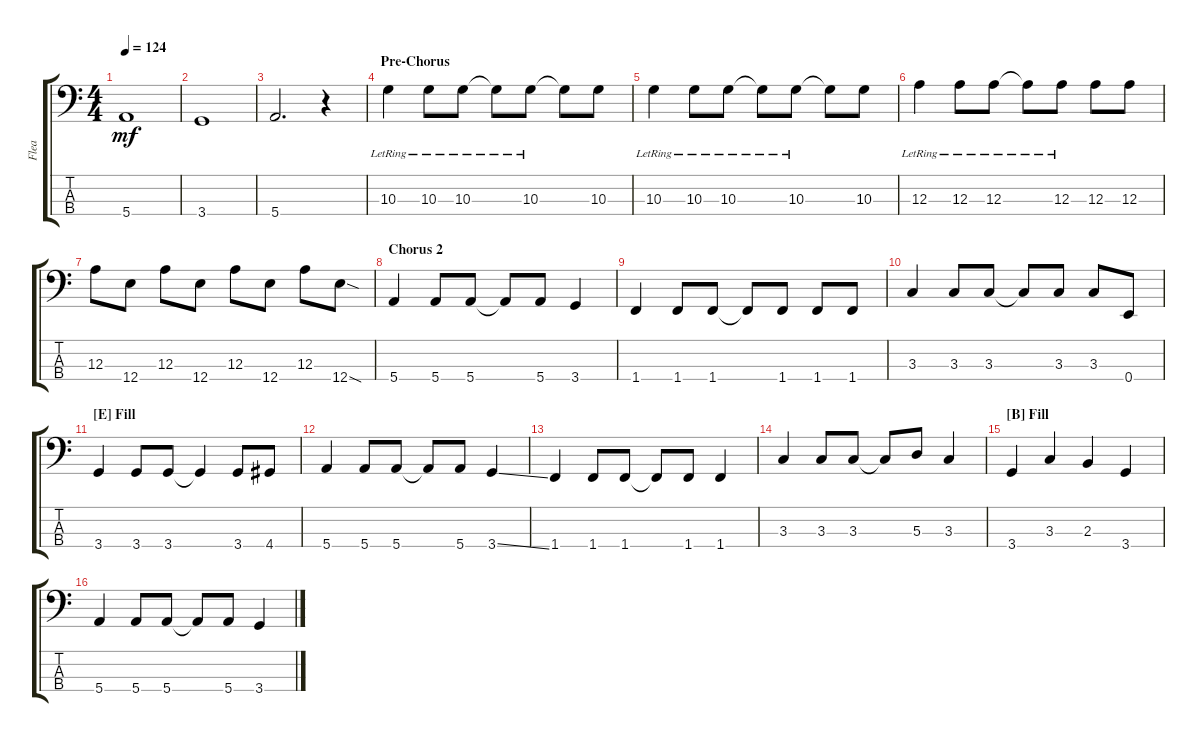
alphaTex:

\track ("Flea " "Flea ") {instrument electricbassfinger}
\staff {score tabs}
\tuning (G2 D2 A1 E1) {hide}
\ts (4 4)
\tempo 124
\clef f4
\ks c
5.4.1{dy mf} |
3.4.1 |
5.4.2{d} r.4 |
\section ("" "Pre-Chorus")
10.3{lr}.4 10.3{lr}.8 10.3{lr}.8 10.3{lr t}.8 10.3{lr}.8 10.3{t}.8 10.3.8 |
10.3{lr}.4 10.3{lr}.8 10.3{lr}.8 10.3{lr t}.8 10.3{lr}.8 10.3{t}.8 10.3.8 |
12.3{lr}.4 12.3{lr}.8 12.3{lr}.8 12.3{lr t}.8 12.3{lr}.8 12.3.8 12.3.8 |
12.3.8 12.4.8 12.3.8 12.4.8 12.3.8 12.4.8 12.3.8 12.4{sod}.8 |
\section ("" "Chorus 2")
5.4.4 5.4.8 5.4.8 5.4{t}.8 5.4.8 3.4.4 |
1.4.4 1.4.8 1.4.8 1.4{t}.8 1.4.8 1.4.8 1.4.8 |
3.3.4 3.3.8 3.3.8 3.3{t}.8 3.3.8 3.3.8 0.4.8 |
\section ("" "[E] Fill")
3.4.4 3.4.8 3.4.8 3.4{t}.4 3.4.8 4.4.8 |
5.4.4 5.4.8 5.4.8 5.4{t}.8 5.4.8 3.4{ss}.4 |
1.4.4 1.4.8 1.4.8 1.4{t}.8 1.4.8 1.4.4 |
3.3.4 3.3.8 3.3.8 3.3{t}.8 5.3.8 3.3.4 |
\section ("" "[B] Fill")
3.4.4 3.3.4 2.3.4 3.4.4 |
5.4.4 5.4.8 5.4.8 5.4{t}.8 5.4.8 3.4.4
